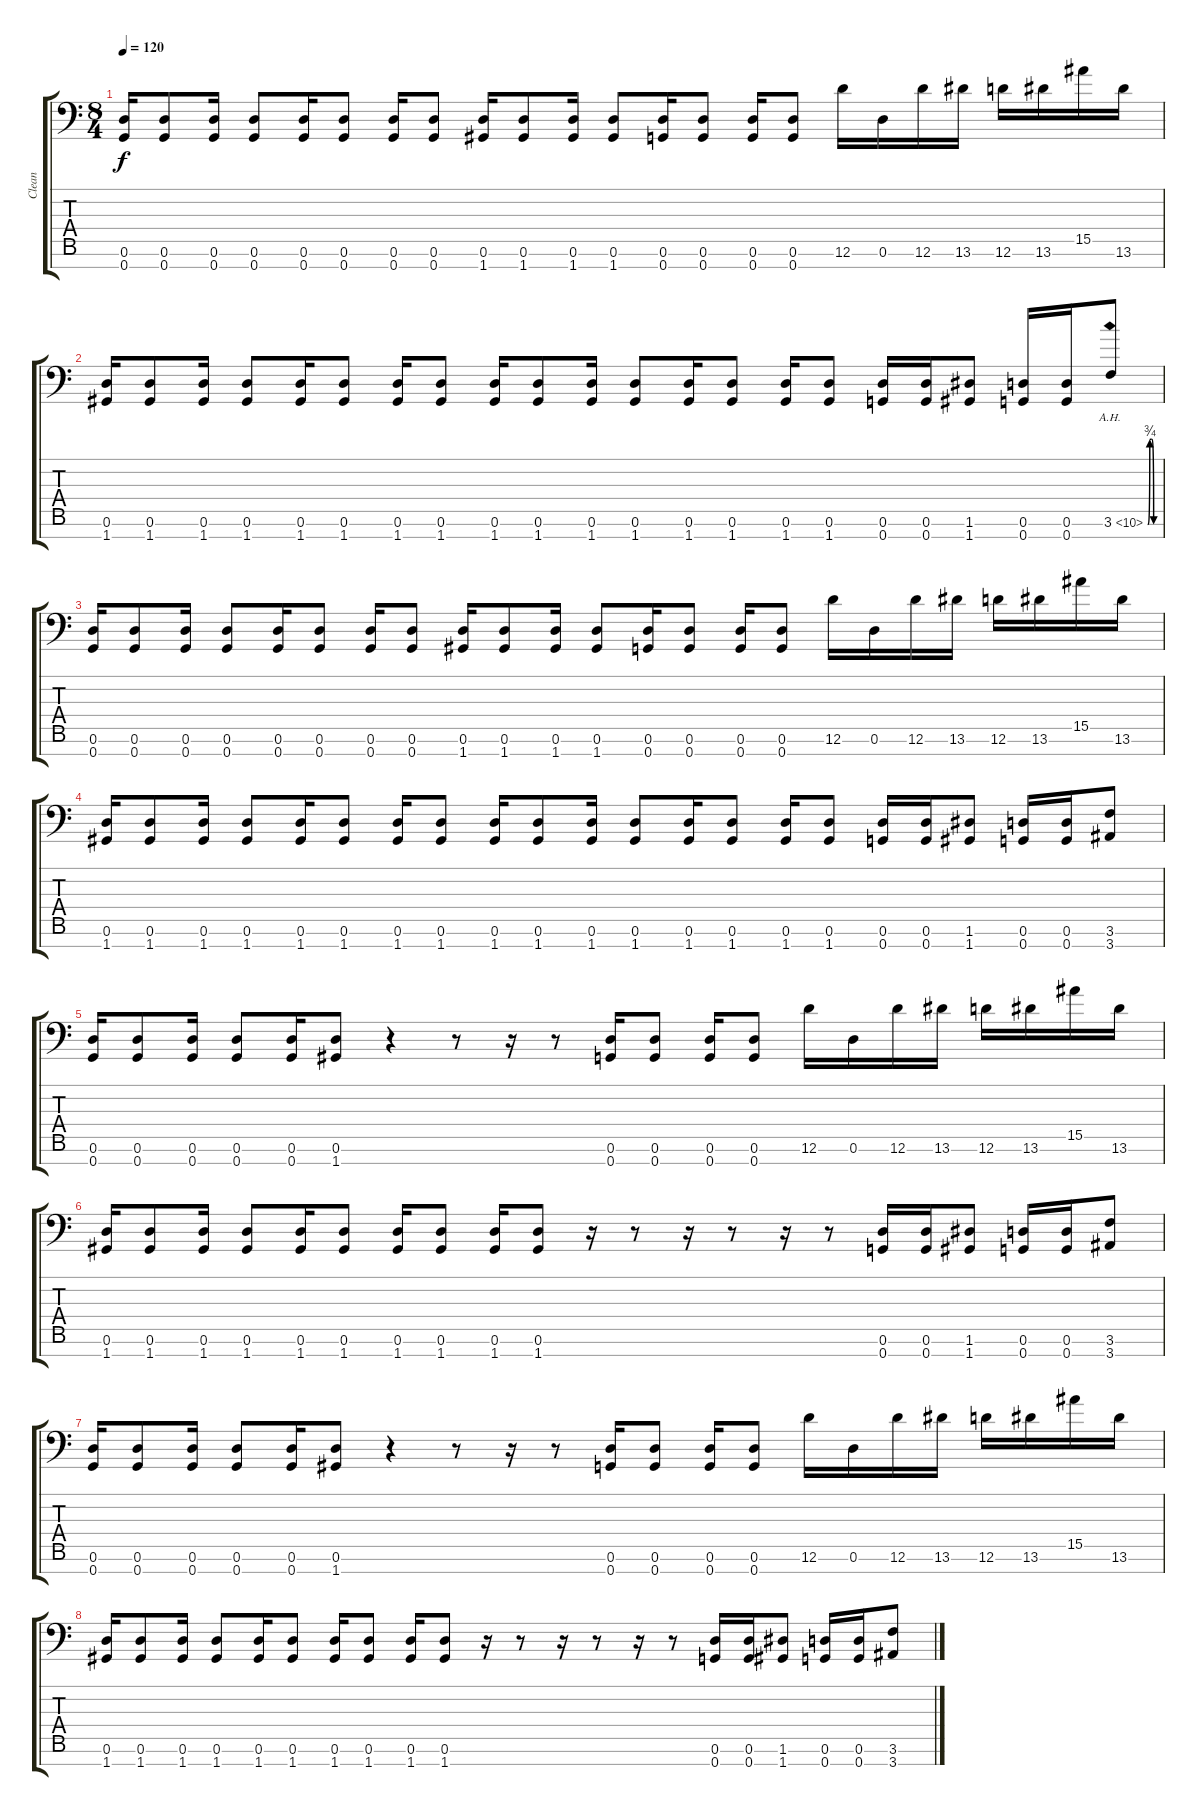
\track ("Clean" "Clean") {instrument distortionguitar}
\staff {score tabs}
\tuning (D4 A3 F3 C3 G2 D2 G1) {hide}
\ts (8 4)
\tempo 120
\clef f4
\ks c
(0.6 0.7).16{dy f} (0.6 0.7).8 (0.6 0.7).16 (0.6 0.7).8 (0.6 0.7).16 (0.6 0.7).8 (0.6 0.7).16 (0.6 0.7).8 (0.6 1.7).16 (0.6 1.7).8 (0.6 1.7).16 (0.6 1.7).8 (0.6 0.7).16 (0.6 0.7).8 (0.6 0.7).16 (0.6 0.7).8 12.6.16 0.6.16 12.6.16 13.6.16 12.6.16 13.6.16 15.5.16 13.6.16 |
(0.6 1.7).16 (0.6 1.7).8 (0.6 1.7).16 (0.6 1.7).8 (0.6 1.7).16 (0.6 1.7).8 (0.6 1.7).16 (0.6 1.7).8 (0.6 1.7).16 (0.6 1.7).8 (0.6 1.7).16 (0.6 1.7).8 (0.6 1.7).16 (0.6 1.7).8 (0.6 1.7).16 (0.6 1.7).8 (0.6 0.7).16 (0.6 0.7).16 (1.6 1.7).8 (0.6 0.7).16 (0.6 0.7).16 3.6{be (custom 0 0 10 3 20 3 30 0 60 0) ah 7}.8 |
(0.6 0.7).16 (0.6 0.7).8 (0.6 0.7).16 (0.6 0.7).8 (0.6 0.7).16 (0.6 0.7).8 (0.6 0.7).16 (0.6 0.7).8 (0.6 1.7).16 (0.6 1.7).8 (0.6 1.7).16 (0.6 1.7).8 (0.6 0.7).16 (0.6 0.7).8 (0.6 0.7).16 (0.6 0.7).8 12.6.16 0.6.16 12.6.16 13.6.16 12.6.16 13.6.16 15.5.16 13.6.16 |
(0.6 1.7).16 (0.6 1.7).8 (0.6 1.7).16 (0.6 1.7).8 (0.6 1.7).16 (0.6 1.7).8 (0.6 1.7).16 (0.6 1.7).8 (0.6 1.7).16 (0.6 1.7).8 (0.6 1.7).16 (0.6 1.7).8 (0.6 1.7).16 (0.6 1.7).8 (0.6 1.7).16 (0.6 1.7).8 (0.6 0.7).16 (0.6 0.7).16 (1.6 1.7).8 (0.6 0.7).16 (0.6 0.7).16 (3.6 3.7).8 |
(0.6 0.7).16 (0.6 0.7).8 (0.6 0.7).16 (0.6 0.7).8 (0.6 0.7).16 (0.6 1.7).8 r.4 r.8 r.16 r.8 (0.6 0.7).16 (0.6 0.7).8 (0.6 0.7).16 (0.6 0.7).8 12.6.16 0.6.16 12.6.16 13.6.16 12.6.16 13.6.16 15.5.16 13.6.16 |
(0.6 1.7).16 (0.6 1.7).8 (0.6 1.7).16 (0.6 1.7).8 (0.6 1.7).16 (0.6 1.7).8 (0.6 1.7).16 (0.6 1.7).8 (0.6 1.7).16 (0.6 1.7).8 r.16 r.8 r.16 r.8 r.16 r.8 (0.6 0.7).16 (0.6 0.7).16 (1.6 1.7).8 (0.6 0.7).16 (0.6 0.7).16 (3.6 3.7).8 |
(0.6 0.7).16 (0.6 0.7).8 (0.6 0.7).16 (0.6 0.7).8 (0.6 0.7).16 (0.6 1.7).8 r.4 r.8 r.16 r.8 (0.6 0.7).16 (0.6 0.7).8 (0.6 0.7).16 (0.6 0.7).8 12.6.16 0.6.16 12.6.16 13.6.16 12.6.16 13.6.16 15.5.16 13.6.16 |
(0.6 1.7).16 (0.6 1.7).8 (0.6 1.7).16 (0.6 1.7).8 (0.6 1.7).16 (0.6 1.7).8 (0.6 1.7).16 (0.6 1.7).8 (0.6 1.7).16 (0.6 1.7).8 r.16 r.8 r.16 r.8 r.16 r.8 (0.6 0.7).16 (0.6 0.7).16 (1.6 1.7).8 (0.6 0.7).16 (0.6 0.7).16 (3.6 3.7).8
